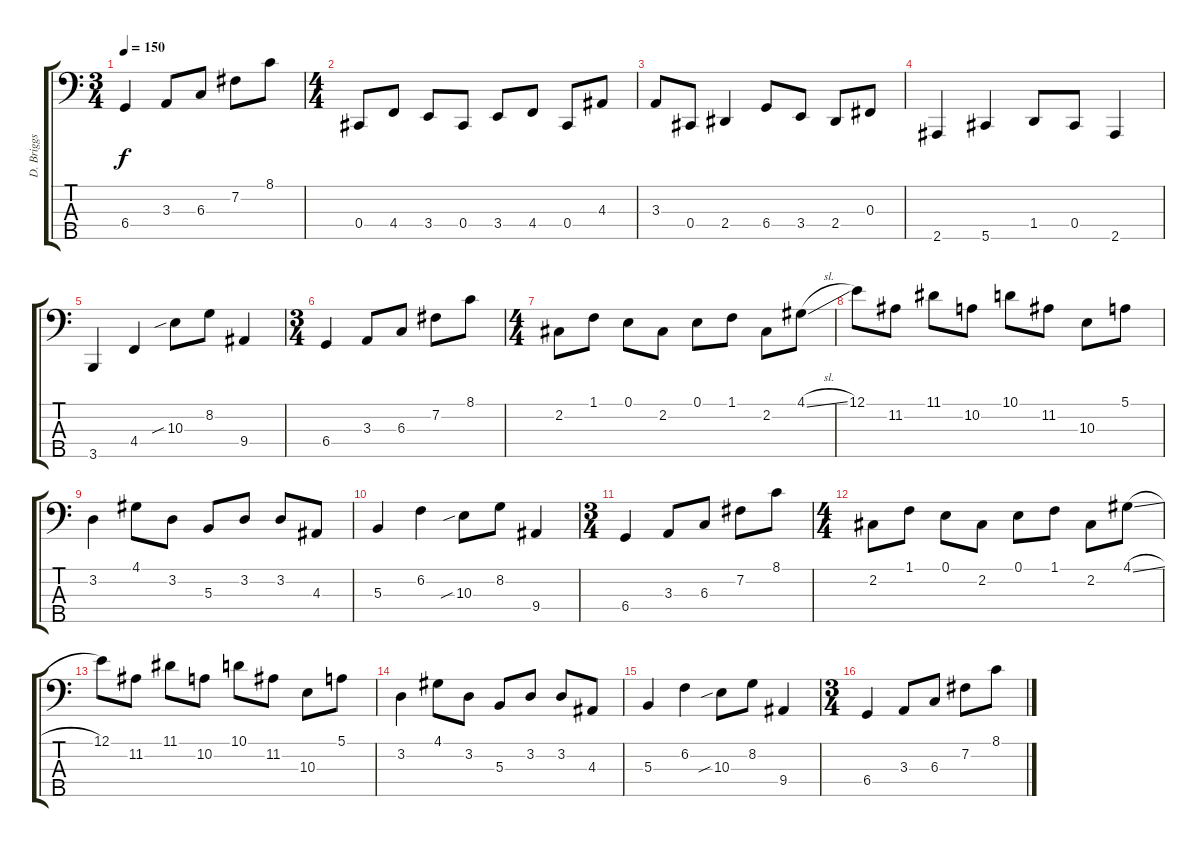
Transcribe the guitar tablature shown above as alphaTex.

\track ("D. Briggs Bass" "D. Briggs ") {instrument electricbassfinger}
\staff {score tabs}
\tuning (E2 B1 Gb1 Db1 Ab0) {hide}
\ts (3 4)
\tempo 150
\clef f4
\ks c
6.4.4{dy f} 3.3.8 6.3.8 7.2.8 8.1.8 |
\ts (4 4)
0.4.8 4.4.8 3.4.8 0.4.8 3.4.8 4.4.8 0.4.8 4.3.8 |
3.3.8 0.4.8 2.4.4 6.4.8 3.4.8 2.4.8 0.3.8 |
2.5.4 5.5.4 1.4.8 0.4.8 2.5.4 |
3.5.4 4.4.4 10.3{sib}.8 8.2.8 9.4.4 |
\ts (3 4)
6.4.4 3.3.8 6.3.8 7.2.8 8.1.8 |
\ts (4 4)
2.2.8 1.1.8 0.1.8 2.2.8 0.1.8 1.1.8 2.2.8 4.1{sl}.8 |
12.1.8 11.2.8 11.1.8 10.2.8 10.1.8 11.2.8 10.3.8 5.1.8 |
3.2.4 4.1.8 3.2.8 5.3.8 3.2.8 3.2.8 4.3.8 |
5.3.4 6.2.4 10.3{sib}.8 8.2.8 9.4.4 |
\ts (3 4)
6.4.4 3.3.8 6.3.8 7.2.8 8.1.8 |
\ts (4 4)
2.2.8 1.1.8 0.1.8 2.2.8 0.1.8 1.1.8 2.2.8 4.1{sl}.8 |
12.1.8 11.2.8 11.1.8 10.2.8 10.1.8 11.2.8 10.3.8 5.1.8 |
3.2.4 4.1.8 3.2.8 5.3.8 3.2.8 3.2.8 4.3.8 |
5.3.4 6.2.4 10.3{sib}.8 8.2.8 9.4.4 |
\ts (3 4)
6.4.4 3.3.8 6.3.8 7.2.8 8.1.8
